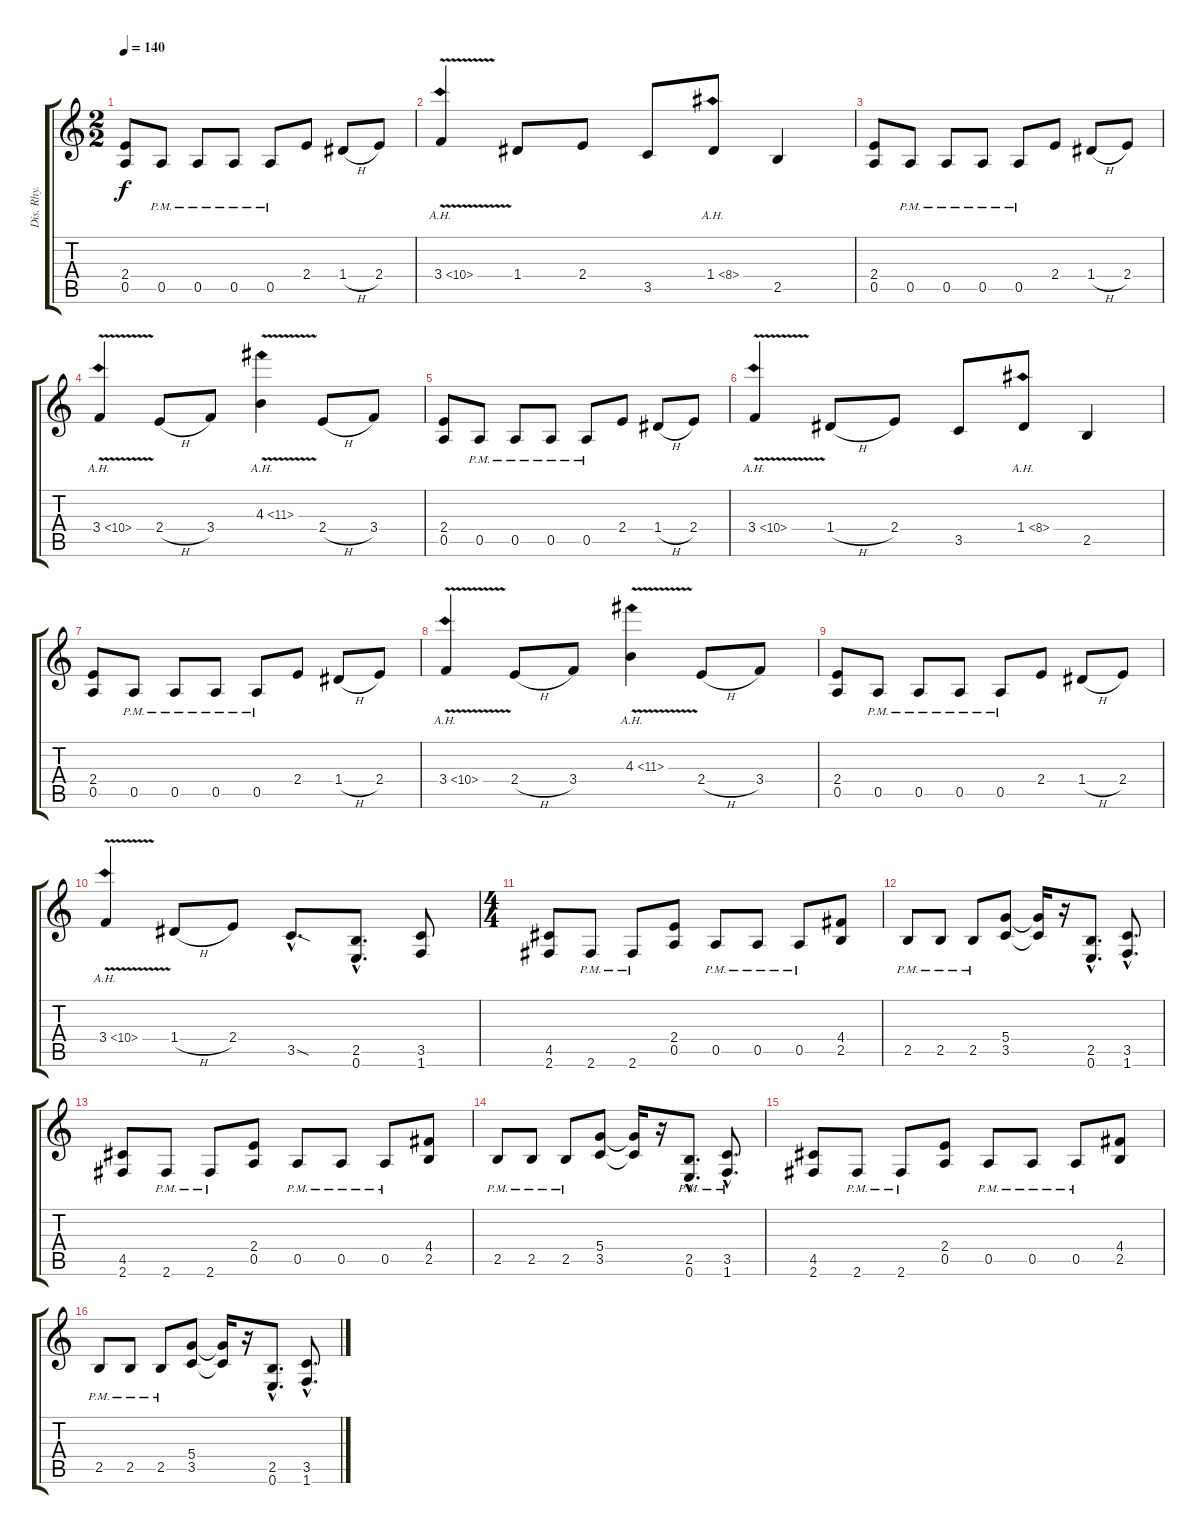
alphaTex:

\track ("Dis. Rhy." "Dis. Rhy.") {instrument distortionguitar}
\staff {score tabs}
\tuning (E4 B3 G3 D3 A2 E2) {hide}
\ts (2 2)
\tempo 140
\clef g2
\ks c
(2.4 0.5).8{dy f} 0.5{pm}.8 0.5{pm}.8 0.5{pm}.8 0.5{pm}.8 2.4.8 1.4{h}.8 2.4.8 |
3.4{ah 7 v}.4 1.4.8 2.4.8 3.5.8 1.4{ah 7}.8 2.5.4 |
(2.4 0.5).8 0.5{pm}.8 0.5{pm}.8 0.5{pm}.8 0.5{pm}.8 2.4.8 1.4{h}.8 2.4.8 |
3.4{ah 7 v}.4 2.4{h}.8 3.4.8 4.3{ah 7 v}.4 2.4{h}.8 3.4.8 |
(2.4 0.5).8 0.5{pm}.8 0.5{pm}.8 0.5{pm}.8 0.5{pm}.8 2.4.8 1.4{h}.8 2.4.8 |
3.4{ah 7 v}.4 1.4{h}.8 2.4.8 3.5.8 1.4{ah 7}.8 2.5.4 |
(2.4 0.5).8 0.5{pm}.8 0.5{pm}.8 0.5{pm}.8 0.5{pm}.8 2.4.8 1.4{h}.8 2.4.8 |
3.4{ah 7 v}.4 2.4{h}.8 3.4.8 4.3{ah 7 v}.4 2.4{h}.8 3.4.8 |
(2.4 0.5).8 0.5{pm}.8 0.5{pm}.8 0.5{pm}.8 0.5{pm}.8 2.4.8 1.4{h}.8 2.4.8 |
3.4{ah 7 v}.4 1.4{h}.8 2.4.8 3.5{sod hac}.8{d} (2.5{hac} 0.6{hac}).8{d} (3.5 1.6).8 |
\ts (4 4)
(4.5 2.6).8 2.6{pm}.8 2.6{pm}.8 (2.4 0.5).8 0.5{pm}.8 0.5{pm}.8 0.5{pm}.8 (4.4 2.5).8 |
2.5{pm}.8 2.5{pm}.8 2.5{pm}.8 (5.4 3.5).8 (5.4{t} 3.5{t}).16 r.16 (2.5{hac} 0.6{hac}).8{d} (3.5{hac} 1.6{hac}).8{d} |
(4.5 2.6).8 2.6{pm}.8 2.6{pm}.8 (2.4 0.5).8 0.5{pm}.8 0.5{pm}.8 0.5{pm}.8 (4.4 2.5).8 |
2.5{pm}.8 2.5{pm}.8 2.5{pm}.8 (5.4 3.5).8 (5.4{t} 3.5{t}).16 r.16 (2.5{hac pm} 0.6{hac pm}).8{d} (3.5{hac pm} 1.6{hac pm}).8{d} |
(4.5 2.6).8 2.6{pm}.8 2.6{pm}.8 (2.4 0.5).8 0.5{pm}.8 0.5{pm}.8 0.5{pm}.8 (4.4 2.5).8 |
2.5{pm}.8 2.5{pm}.8 2.5{pm}.8 (5.4 3.5).8 (5.4{t} 3.5{t}).16 r.16 (2.5{hac} 0.6{hac}).8{d} (3.5{hac} 1.6{hac}).8{d}
